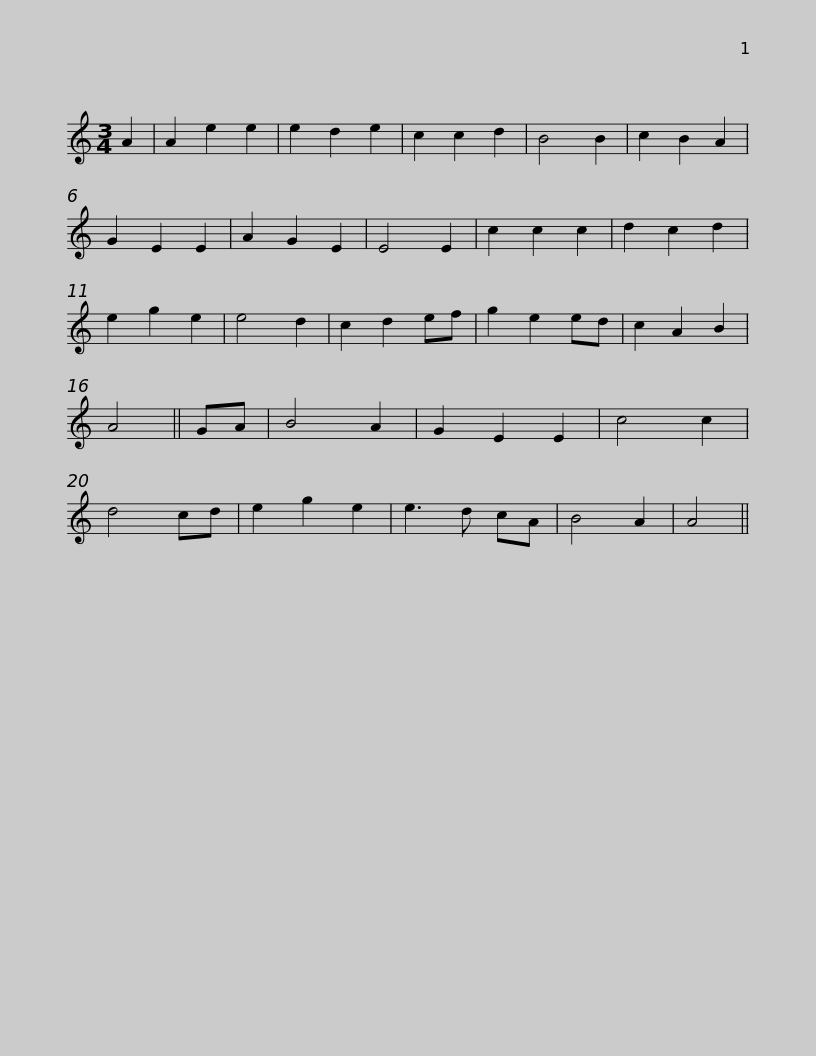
X:1
L:1/8
M:3/4
I:linebreak $
K:C
V:1 treble
V:1
 A2 | A2 e2 e2 | e2 d2 e2 | c2 c2 d2 | B4 B2 | %5
 c2 B2 A2 | G2 E2 E2 | A2 G2 E2 | E4 E2 | c2 c2 c2 | %10
 d2 c2 d2 | e2 g2 e2 | e4 d2 | c2 d2 ef |$ g2 e2 ed | %15
 c2 A2 B2 | A4 || GA | B4 A2 | G2 E2 E2 | %20
 c4 c2 | d4 cd | e2 g2 e2 | e3 d cA | B4 A2 | %25
 A4 || %26
